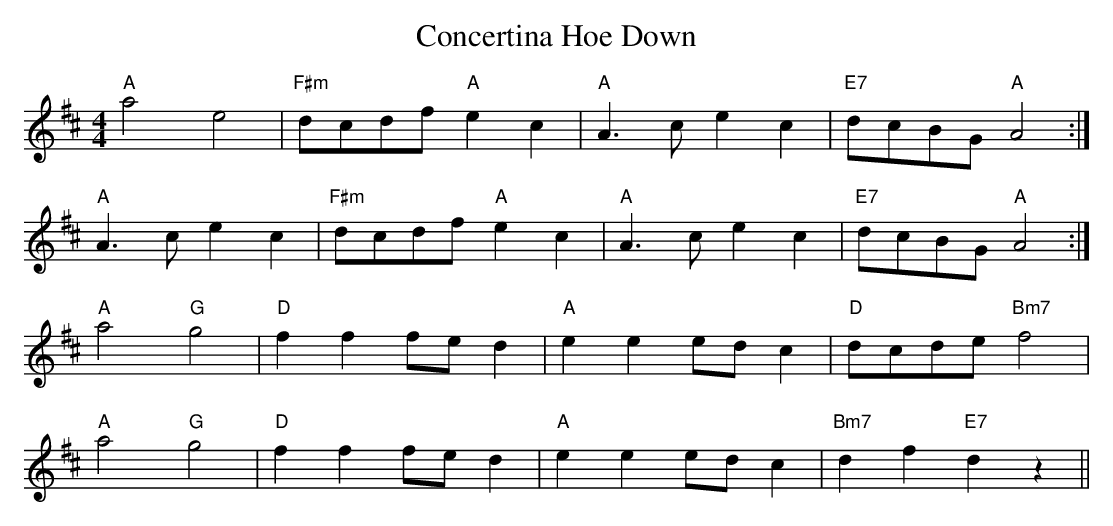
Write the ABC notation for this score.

X:1
T:Concertina Hoe Down
M:4/4
L:1/8
K:D
"A"a4 e4|"F#m"dcdf "A"e2 c2|"A"A2>c2 e2 c2|"E7"dcBG "A"A4:|
"A"A2>c2 e2 c2|"F#m"dcdf "A"e2 c2|"A"A2>c2 e2 c2|"E7"dcBG "A"A4:|
"A"a4 "G"g4|"D"f2 f2 fed2|"A"e2 e2 ed c2|"D"dcde "Bm7"f4|
"A"a4 "G"g4|"D"f2 f2 fed2|"A"e2 e2 ed c2|"Bm7"d2 f2 "E7"d2 z2||
